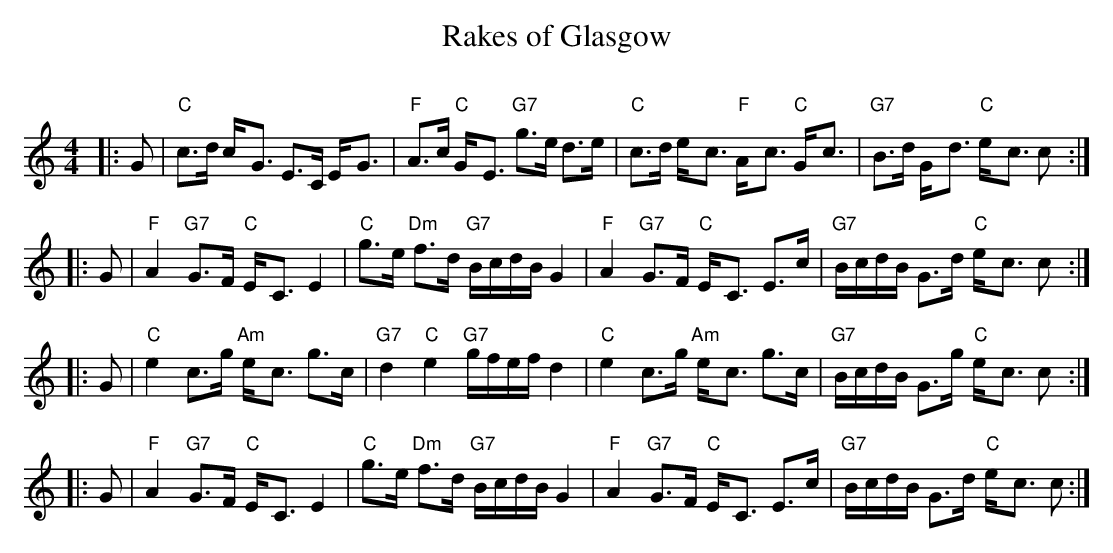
X:1
T: Rakes of Glasgow
O:
M: 4/4
L: 1/8
K: C
|: G | "C"c>d c<-G E>C E<-G | "F"A>c "C"G<-E "G7"g>e d>e | "C"c>d e<-c "F"A<-c "C"G<-c | "G7"B>d G<-d "C"e<-c c :|
|: G | "F"A2 "G7"G>F "C"E<-C E2 | "C"g>e "Dm"f>d "G7"B/c/d/B/ G2 | "F"A2 "G7"G>F "C"E<-C E>c | "G7"B/c/d/B/ G>d "C"e<-c c :|
|: G | "C"e2 c>g "Am"e<-c g>c | "G7"d2 "C"e2 "G7"g/f/e/f/ d2 | "C"e2 c>g "Am"e<-c g>c | "G7"B/c/d/B/ G>g "C"e<-c c :|
|: G | "F"A2 "G7"G>F "C"E<-C E2 | "C"g>e "Dm"f>d "G7"B/c/d/B/ G2 | "F"A2 "G7"G>F "C"E<-C E>c | "G7"B/c/d/B/ G>d "C"e<-c c :|
